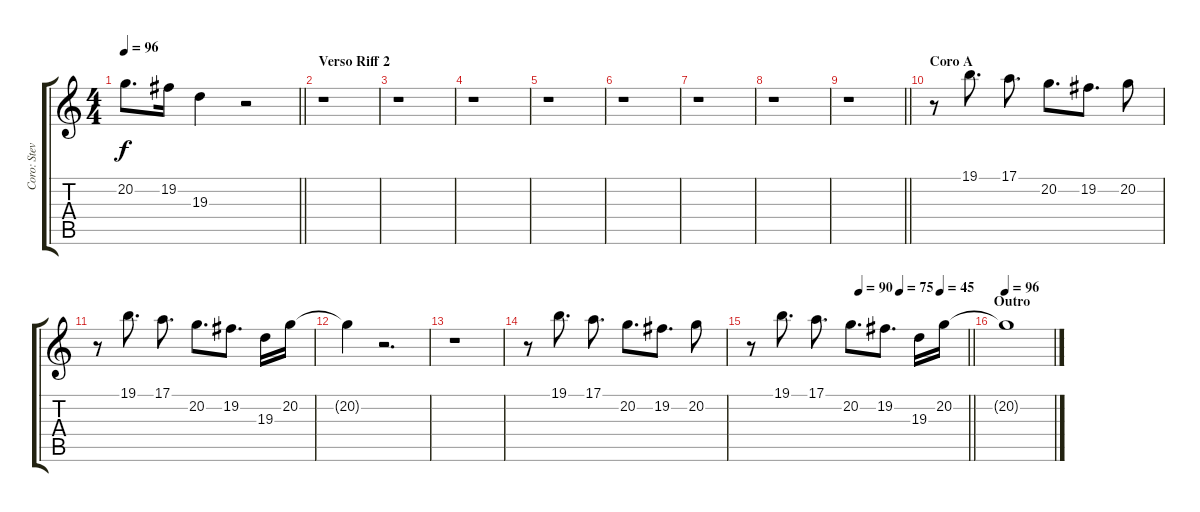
\track ("Coro: Steve" "Coro: Stev") {instrument choiraahs}
\staff {score tabs}
\tuning (E4 B3 G3 D3 A2 E2) {hide}
\ts (4 4)
\tempo 96
\clef g2
\barLineRight lightlight
\ks c
20.2.8{d dy f} 19.2.16 19.3.4 r.2 |
\section ("" "Verso Riff 2")
r.1 |
r.1 |
r.1 |
r.1 |
r.1 |
r.1 |
r.1 |
\barLineRight lightlight
r.1 |
\section ("" "Coro A")
r.8 19.1.8{d} 17.1.8{d} 20.2.8{d} 19.2.8{d} 20.2.8 |
r.8 19.1.8{d} 17.1.8{d} 20.2.8{d} 19.2.8{d} 19.3.16 20.2.16 |
20.2{t}.4 r.2{d} |
r.1 |
r.8 19.1.8{d} 17.1.8{d} 20.2.8{d} 19.2.8{d} 20.2.8 |
\tempo (90 0.5)
\tempo (75 0.6875)
\tempo (45 0.875)
\barLineRight lightlight
r.8 19.1.8{d} 17.1.8{d} 20.2.8{d} 19.2.8{d} 19.3.16 20.2.16 |
\section ("" "Outro")
\tempo 96
20.2{t}.1
